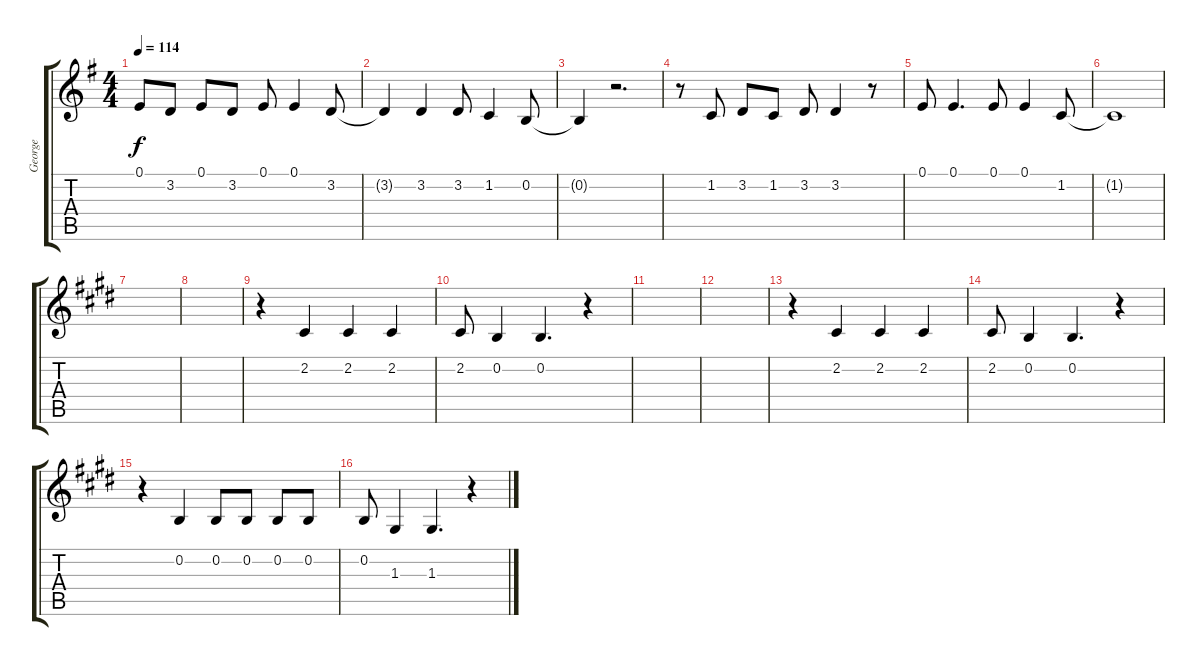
\track ("George" "George") {instrument tangoaccordion}
\staff {score tabs}
\tuning (E4 B3 G3 D3 A2 E2) {hide}
\ts (4 4)
\tempo 114
\clef g2
\ks g
0.1.8{dy f} 3.2.8 0.1.8 3.2.8 0.1.8 0.1.4 3.2.8 |
3.2{t}.4 3.2.4 3.2.8 1.2.4 0.2.8 |
0.2{t}.4 r.2{d} |
r.8 1.2.8 3.2.8 1.2.8 3.2.8 3.2.4 r.8 |
0.1.8 0.1.4{d} 0.1.8 0.1.4 1.2.8 |
1.2{t}.1 |
\ks e
|
|
r.4 2.2.4 2.2.4 2.2.4 |
2.2.8 0.2.4 0.2.4{d} r.4 |
|
|
r.4 2.2.4 2.2.4 2.2.4 |
2.2.8 0.2.4 0.2.4{d} r.4 |
r.4 0.2.4 0.2.8 0.2.8 0.2.8 0.2.8 |
0.2.8 1.3.4 1.3.4{d} r.4
